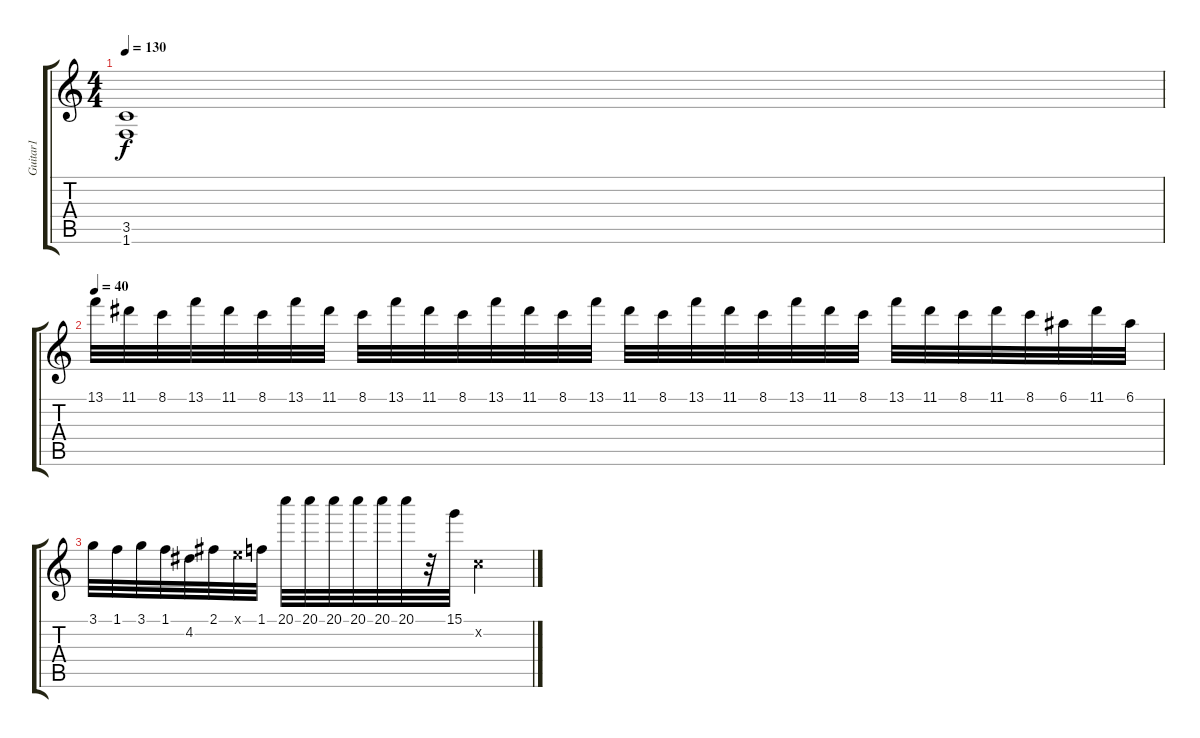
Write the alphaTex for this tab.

\track ("Guitar1" "Guitar1") {instrument distortionguitar}
\staff {score tabs}
\tuning (E4 B3 G3 D3 A2 E2) {hide}
\ts (4 4)
\tempo 130
\clef g2
\ks c
(3.5 1.6).1{dy f} |
\tempo 40
13.1.32 11.1.32 8.1.32 13.1.32 11.1.32 8.1.32 13.1.32 11.1.32 8.1.32 13.1.32 11.1.32 8.1.32 13.1.32 11.1.32 8.1.32 13.1.32 11.1.32 8.1.32 13.1.32 11.1.32 8.1.32 13.1.32 11.1.32 8.1.32 13.1.32 11.1.32 8.1.32 11.1.32 8.1.32 6.1.32 11.1.32 6.1.32 |
3.1.32 1.1.32 3.1.32 1.1.32 4.2.32 2.1.32 0.1{x}.32 1.1.32 20.1.32 20.1.32 20.1.32 20.1.32 20.1.32 20.1.32 r.32 15.1.32 1.2{x}.2
